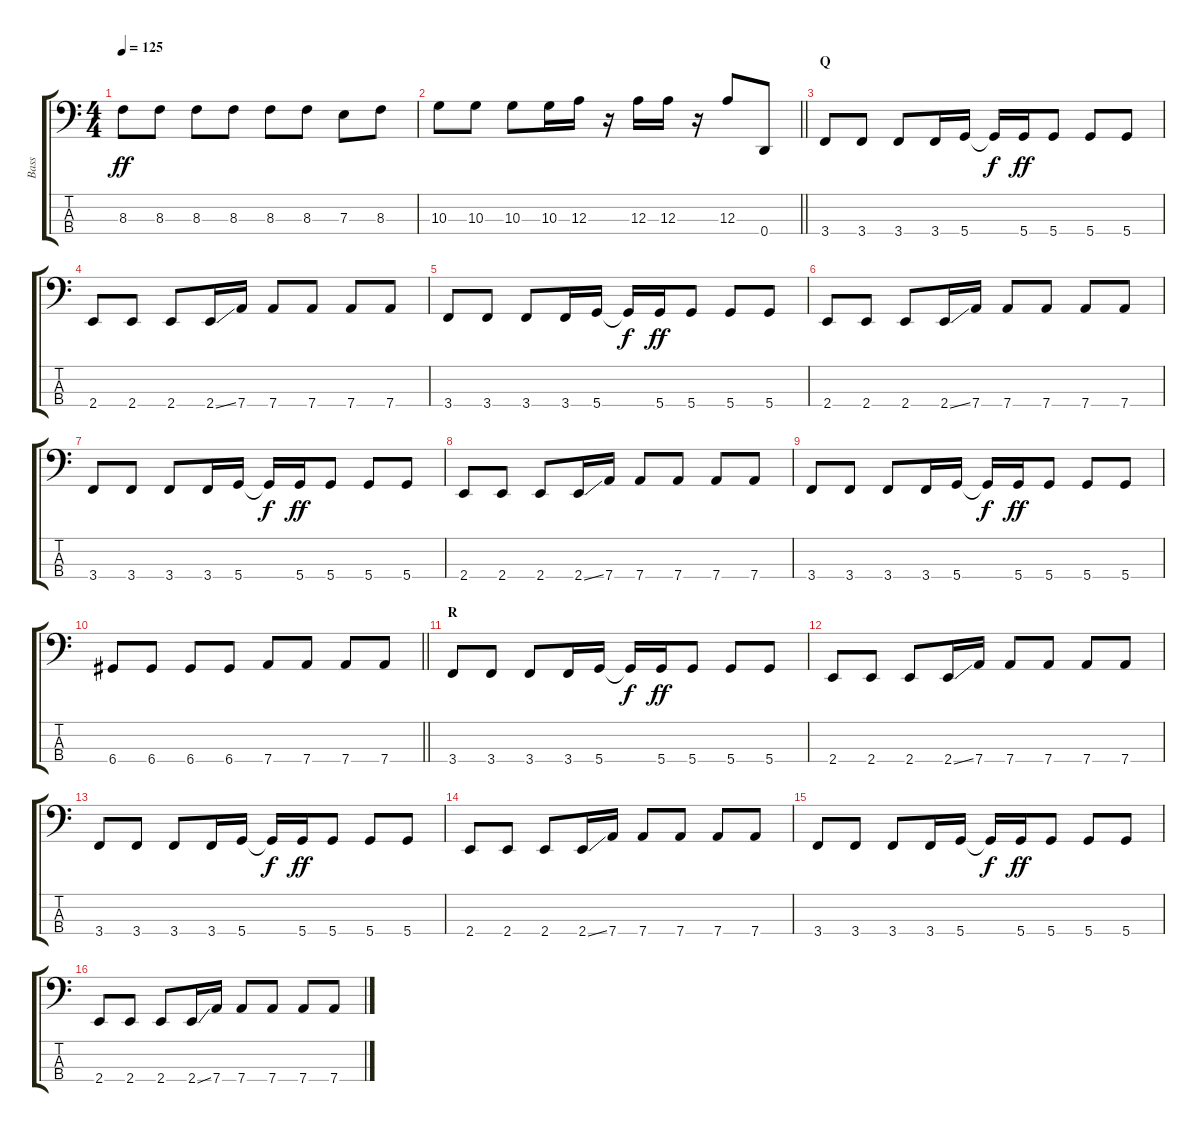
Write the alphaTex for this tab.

\track ("Bass" "Bass") {instrument electricbasspick}
\staff {score tabs}
\tuning (G2 D2 A1 D1) {hide}
\ts (4 4)
\tempo 125
\clef f4
\ks c
8.3.8{dy ff} 8.3.8 8.3.8 8.3.8 8.3.8 8.3.8 7.3.8 8.3.8 |
\barLineRight lightlight
10.3.8 10.3.8 10.3.8 10.3.16 12.3.16 r.16 12.3.16 12.3.16 r.16 12.3.8 0.4.8 |
\section ("" "Q")
3.4.8 3.4.8 3.4.8 3.4.16 5.4.16 5.4{t}.16{dy f} 5.4.16{dy ff} 5.4.8 5.4.8 5.4.8 |
2.4.8 2.4.8 2.4.8 2.4{ss}.16 7.4.16 7.4.8 7.4.8 7.4.8 7.4.8 |
3.4.8 3.4.8 3.4.8 3.4.16 5.4.16 5.4{t}.16{dy f} 5.4.16{dy ff} 5.4.8 5.4.8 5.4.8 |
2.4.8 2.4.8 2.4.8 2.4{ss}.16 7.4.16 7.4.8 7.4.8 7.4.8 7.4.8 |
3.4.8 3.4.8 3.4.8 3.4.16 5.4.16 5.4{t}.16{dy f} 5.4.16{dy ff} 5.4.8 5.4.8 5.4.8 |
2.4.8 2.4.8 2.4.8 2.4{ss}.16 7.4.16 7.4.8 7.4.8 7.4.8 7.4.8 |
3.4.8 3.4.8 3.4.8 3.4.16 5.4.16 5.4{t}.16{dy f} 5.4.16{dy ff} 5.4.8 5.4.8 5.4.8 |
\barLineRight lightlight
6.4.8 6.4.8 6.4.8 6.4.8 7.4.8 7.4.8 7.4.8 7.4.8 |
\section ("" "R")
3.4.8 3.4.8 3.4.8 3.4.16 5.4.16 5.4{t}.16{dy f} 5.4.16{dy ff} 5.4.8 5.4.8 5.4.8 |
2.4.8 2.4.8 2.4.8 2.4{ss}.16 7.4.16 7.4.8 7.4.8 7.4.8 7.4.8 |
3.4.8 3.4.8 3.4.8 3.4.16 5.4.16 5.4{t}.16{dy f} 5.4.16{dy ff} 5.4.8 5.4.8 5.4.8 |
2.4.8 2.4.8 2.4.8 2.4{ss}.16 7.4.16 7.4.8 7.4.8 7.4.8 7.4.8 |
3.4.8 3.4.8 3.4.8 3.4.16 5.4.16 5.4{t}.16{dy f} 5.4.16{dy ff} 5.4.8 5.4.8 5.4.8 |
2.4.8 2.4.8 2.4.8 2.4{ss}.16 7.4.16 7.4.8 7.4.8 7.4.8 7.4.8
